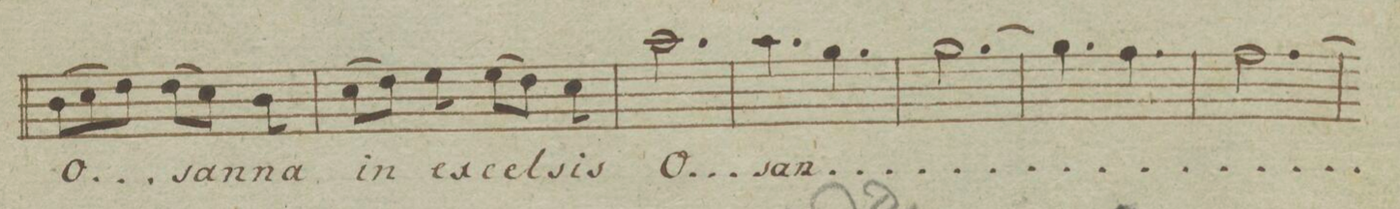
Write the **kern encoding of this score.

**kern	**text	**dynam
*I"Canto.	*	*
*clefC1	*	*
*k[b-e-]	*	*
*met(c)	*	*
*M6/8	*	*
(8g\L	o-	.
8a\	.	.
8b-\J)	.	.
(8b-\L	-san-	.
8a\J)	.	.
8g\	-na	.
=50	=50	=50
(8a\L	in	.
8b-\J)	.	.
8cc\	ex-	.
(8cc\L	-cel-	.
8b-\J)	.	.
8a\	-sis	.
=51	=51	=51
2.ff\	O-	.
=52	=52	=52
4.ff\	-san-	.
4.ee-\	.	.
=53	=53	=53
[2.ee-\	.	.
=54	=54	=54
4.ee-\]	.	.
4.dd\	.	.
=55	=55	=55
[2.dd\	.	.
=56	=56	=56
*-	*-	*-
